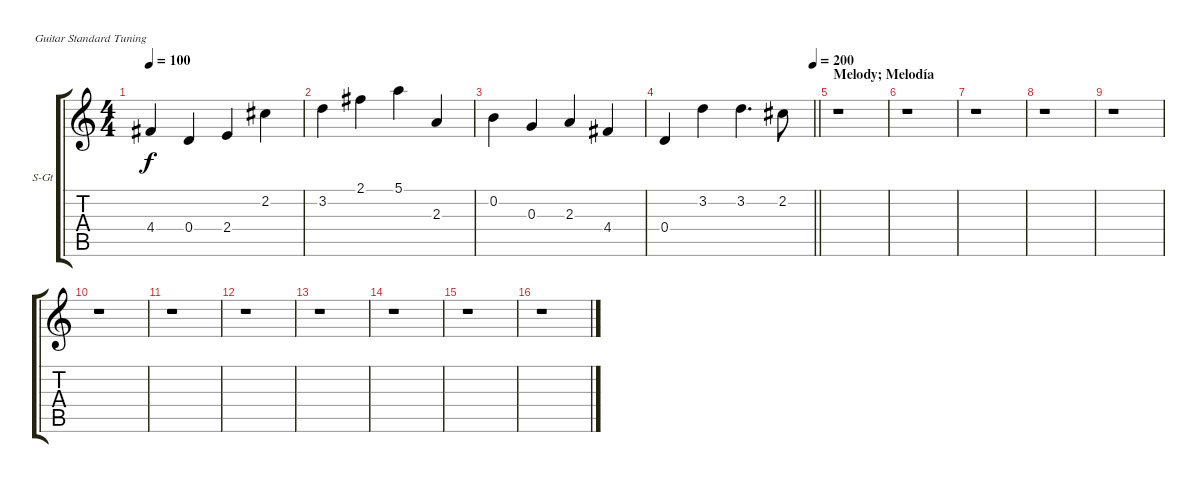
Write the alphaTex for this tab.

\bracketExtendMode groupsimilarinstruments
\firstSystemTrackNameOrientation horizontal
\otherSystemsTrackNameOrientation horizontal
\track ("Viola" "S-Gt") {instrument viola}
\staff {score tabs}
\tuning (E4 B3 G3 D3 A2 E2)
\displaytranspose 12
\ts (4 4)
\tempo 100
\clef g2
\ks c
4.4.4{dy f} 0.4.4 2.4.4 2.2.4 |
3.2.4 2.1.4 5.1.4 2.3.4 |
0.2.4 0.3.4 2.3.4 4.4.4 |
\tempo (200 1)
\barLineRight lightlight
0.4.4 3.2.4 3.2.4{d} 2.2.8 |
\section ("" "Melody; Melodía")
r.1 |
r.1 |
r.1 |
r.1 |
r.1 |
r.1 |
r.1 |
r.1 |
r.1 |
r.1 |
r.1 |
r.1
